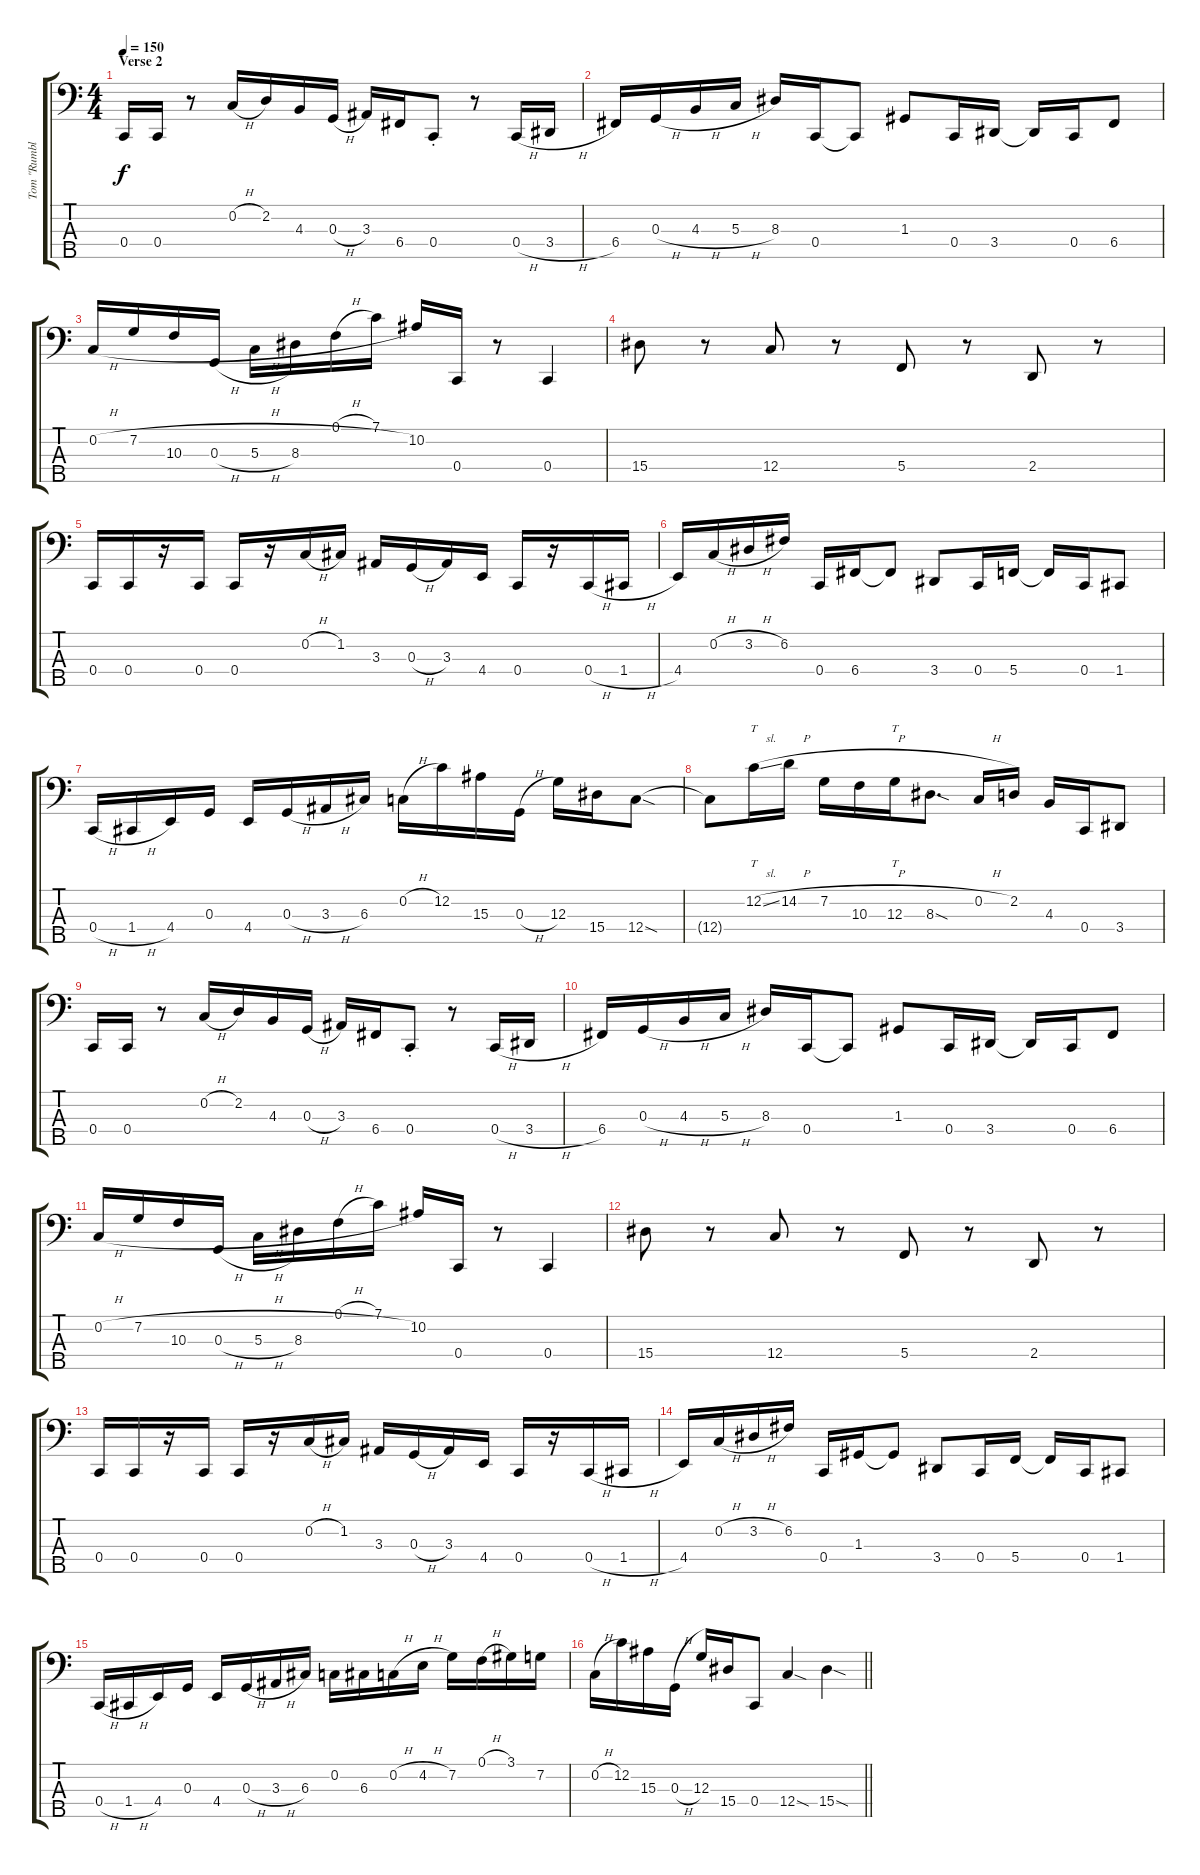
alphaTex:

\track ("Tom \"Rumble from Down Under\" Murphy" "Tom \"Rumbl") {instrument electricbassfinger}
\staff {score tabs}
\tuning (F2 C2 G1 C1 G0) {hide}
\ts (4 4)
\section ("" "Verse 2")
\tempo 150
\clef f4
\ks c
0.4.16{dy f} 0.4.16 r.8 0.2{h}.16 2.2.16 4.3.16 0.3{h}.16 3.3.16 6.4.16 0.4{st}.8 r.8 0.4{h}.16 3.4{h}.16 |
6.4.16 0.3{h}.16 4.3{h}.16 5.3{h}.16 8.3.16 0.4.16 0.4{t}.8 1.3.8 0.4.16 3.4.16 3.4{t}.16 0.4.16 6.4.8 |
0.2{h}.16 7.2{h}.16 10.3.16 0.3{h}.16 5.3{h}.16 8.3.16 0.1{h}.16 7.1.16 10.2.16 0.4.16 r.8 0.4.4 |
15.4.8 r.8 12.4.8 r.8 5.4.8 r.8 2.4.8 r.8 |
0.4.16 0.4.16 r.16 0.4.16 0.4.16 r.16 0.2{h}.16 1.2.16 3.3.16 0.3{h}.16 3.3.16 4.4.16 0.4.16 r.16 0.4{h}.16 1.4{h}.16 |
4.4.16 0.2{h}.16 3.2{h}.16 6.2.16 0.4.16 6.4.16 6.4{t}.8 3.4.8 0.4.16 5.4.16 5.4{t}.16 0.4.16 1.4.8 |
0.4{h}.16 1.4{h}.16 4.4.16 0.3.16 4.4.16 0.3{h}.16 3.3{h}.16 6.3.16 0.2{h}.16 12.2.16 15.3.16 0.3{h}.16 12.3.16 15.4.16 12.4{sod}.8 |
12.4{t}.8 12.2{sl}.16{tt} 14.2{h}.16 7.2{h}.16 10.3.16 12.3.16{tt} 8.3{sod}.8{d} 0.2{h}.16 2.2.16 4.3.16 0.4.16 3.4.8 |
0.4.16 0.4.16 r.8 0.2{h}.16 2.2.16 4.3.16 0.3{h}.16 3.3.16 6.4.16 0.4{st}.8 r.8 0.4{h}.16 3.4{h}.16 |
6.4.16 0.3{h}.16 4.3{h}.16 5.3{h}.16 8.3.16 0.4.16 0.4{t}.8 1.3.8 0.4.16 3.4.16 3.4{t}.16 0.4.16 6.4.8 |
0.2{h}.16 7.2{h}.16 10.3.16 0.3{h}.16 5.3{h}.16 8.3.16 0.1{h}.16 7.1.16 10.2.16 0.4.16 r.8 0.4.4 |
15.4.8 r.8 12.4.8 r.8 5.4.8 r.8 2.4.8 r.8 |
0.4.16 0.4.16 r.16 0.4.16 0.4.16 r.16 0.2{h}.16 1.2.16 3.3.16 0.3{h}.16 3.3.16 4.4.16 0.4.16 r.16 0.4{h}.16 1.4{h}.16 |
4.4.16 0.2{h}.16 3.2{h}.16 6.2.16 0.4.16 1.3.16 1.3{t}.8 3.4.8 0.4.16 5.4.16 5.4{t}.16 0.4.16 1.4.8 |
0.4{h}.16 1.4{h}.16 4.4.16 0.3.16 4.4.16 0.3{h}.16 3.3{h}.16 6.3.16 0.2.16 6.3.16 0.2{h}.16 4.2{h}.16 7.2.16 0.1{h}.16 3.1.16 7.2.16 |
\barLineRight lightlight
0.2{h}.16 12.2{h}.16 15.3.16 0.3{h}.16 12.3.16 15.4.16 0.4.8 12.4{sod}.4 15.4{sod}.4
